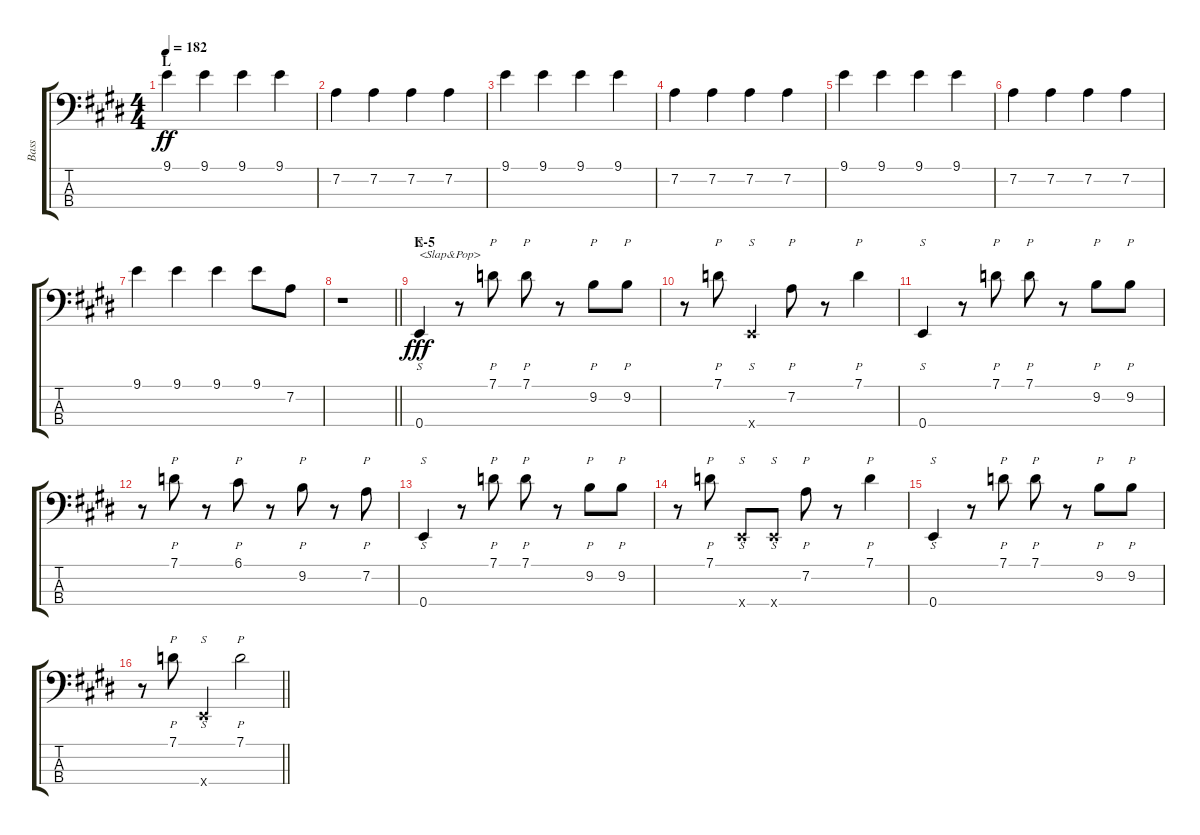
\track ("Bass" "Bass") {instrument electricbassfinger}
\staff {score tabs}
\tuning (G2 D2 A1 E1) {hide}
\ts (4 4)
\section ("" "L")
\tempo 182
\clef f4
\ks e
9.1.4{dy ff} 9.1.4 9.1.4 9.1.4 |
7.2.4 7.2.4 7.2.4 7.2.4 |
9.1.4 9.1.4 9.1.4 9.1.4 |
7.2.4 7.2.4 7.2.4 7.2.4 |
9.1.4 9.1.4 9.1.4 9.1.4 |
7.2.4 7.2.4 7.2.4 7.2.4 |
9.1.4 9.1.4 9.1.4 9.1.8 7.2.8 |
\barLineRight lightlight
r.1 |
\section ("" "E-5")
0.4.4{s txt "<Slap&Pop>" dy fff instrument slapbass1} r.8 7.1.8{p} 7.1.8{p} r.8 9.2.8{p} 9.2.8{p} |
r.8 7.1.8{p} 0.4{x}.4{s} 7.2.8{p} r.8 7.1.4{p} |
0.4.4{s} r.8 7.1.8{p} 7.1.8{p} r.8 9.2.8{p} 9.2.8{p} |
r.8 7.1.8{p} r.8 6.1.8{p} r.8 9.2.8{p} r.8 7.2.8{p} |
0.4.4{s} r.8 7.1.8{p} 7.1.8{p} r.8 9.2.8{p} 9.2.8{p} |
r.8 7.1.8{p} 0.4{x}.8{s} 0.4{x}.8{s} 7.2.8{p} r.8 7.1.4{p} |
0.4.4{s} r.8 7.1.8{p} 7.1.8{p} r.8 9.2.8{p} 9.2.8{p} |
\barLineRight lightlight
r.8 7.1.8{p} 0.4{x}.4{s} 7.1.2{p}
